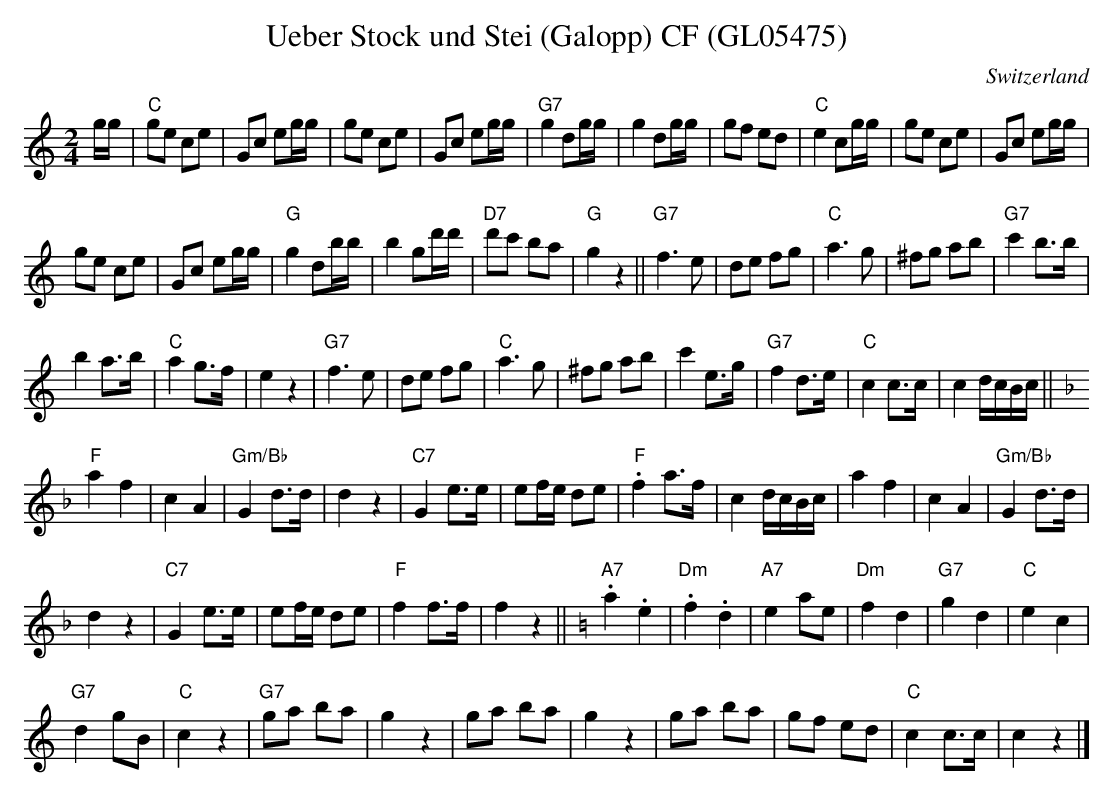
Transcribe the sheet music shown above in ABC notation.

X:1
T: Ueber Stock und Stei (Galopp) CF (GL05475)
O:Switzerland
M:2/4
L:1/16
K:C major
gg | "C"g2e2 c2e2 | G2c2 e2gg | g2e2 c2e2 | G2c2 e2gg | "G7"g4 d2gg | g4 d2gg | g2f2 e2d2 | "C"e4 c2gg | g2e2 c2e2 | G2c2 e2gg |
g2e2 c2e2 | G2c2 e2gg | "G"g4 d2bb | b4 g2d'd' |  "D7"d'2c'2 b2a2 | "G"g4z4 || [L:1/8] "G7"f3e | de fg | "C"a3g | ^fg ab | "G7"c'2 b>b |
b2 a>b | "C"a2 g>f | e2z2 | "G7"f3e | de fg | "C"a3g | ^fg ab | c'2 e>g | "G7"f2 d>e | "C"c2 c>c | c2 d/c/B/c/ || [K:F]
"F"a2f2 | c2A2 | "Gm/Bb"G2 d>d | d2z2 |  "C7"G2 e>e | ef/e/ de | "F".f2 a>f | c2 d/c/B/c/ | a2f2 | c2A2 | "Gm/Bb"G2 d>d |
d2z2 | "C7"G2 e>e | ef/e/ de | "F"f2 f>f | f2z2 || [K:C] "A7".a2.e2 | "Dm".f2.d2 | "A7"e2 ae | "Dm"f2d2 | "G7"g2d2 | "C"e2c2 |
"G7"d2 gB | "C"c2z2 | "G7"ga ba | g2z2 | ga ba | g2z2 | ga ba | gf ed | "C"c2c>c | c2z2 |]
